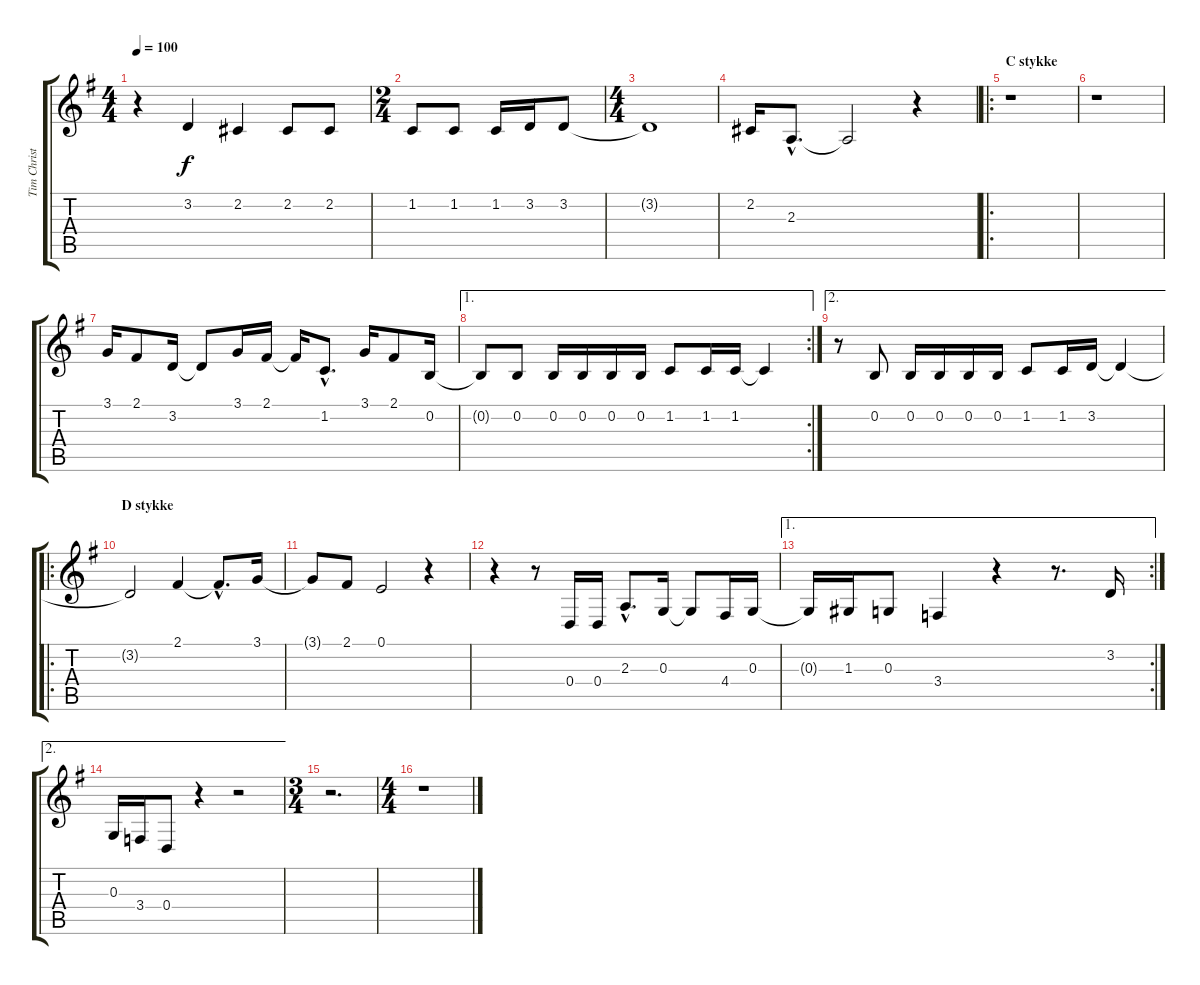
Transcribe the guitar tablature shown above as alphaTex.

\track ("Tim Christensen (Vocal)" "Tim Christ") {instrument violin}
\staff {score tabs}
\tuning (E4 B3 G3 D3 A2 E2) {hide}
\ts (4 4)
\tempo 100
\clef g2
\ks g
r.4{dy f} 3.2.4 2.2.4 2.2.8 2.2.8 |
\ts (2 4)
1.2.8 1.2.8 1.2.16 3.2.16 3.2.8 |
\ts (4 4)
3.2{t}.1 |
2.2.16 2.3{hac}.8{d} 2.3{t}.2 r.4 |
\ro
\section ("" "C stykke")
r.1 |
r.1 |
3.1.16 2.1.8 3.2.16 3.2{t}.8 3.1.16 2.1.16 2.1{t}.16 1.2{hac}.8{d} 3.1.16 2.1.8 0.2.16 |
\ae 1
\rc 2
0.2{t}.8 0.2.8 0.2.16 0.2.16 0.2.16 0.2.16 1.2.8 1.2.16 1.2.16 1.2{t}.4 |
\ae 2
r.8 0.2.8 0.2.16 0.2.16 0.2.16 0.2.16 1.2.8 1.2.16 3.2.16 3.2{t}.4 |
\ro
\section ("" "D stykke")
3.2{t}.2 2.1.4 2.1{hac t}.8{d} 3.1.16 |
3.1{t}.8 2.1.8 0.1.2 r.4 |
r.4 r.8 0.4.16 0.4.16 2.3{hac}.8{d} 0.3.16 0.3{t}.8 4.4.16 0.3.16 |
\ae 1
\rc 2
0.3{t}.16 1.3.16 0.3.8 3.4.4 r.4 r.8{d} 3.2.16 |
\ae 2
0.3.16 3.4.16 0.4.8 r.4 r.2 |
\ts (3 4)
r.2{d} |
\ts (4 4)
r.1
